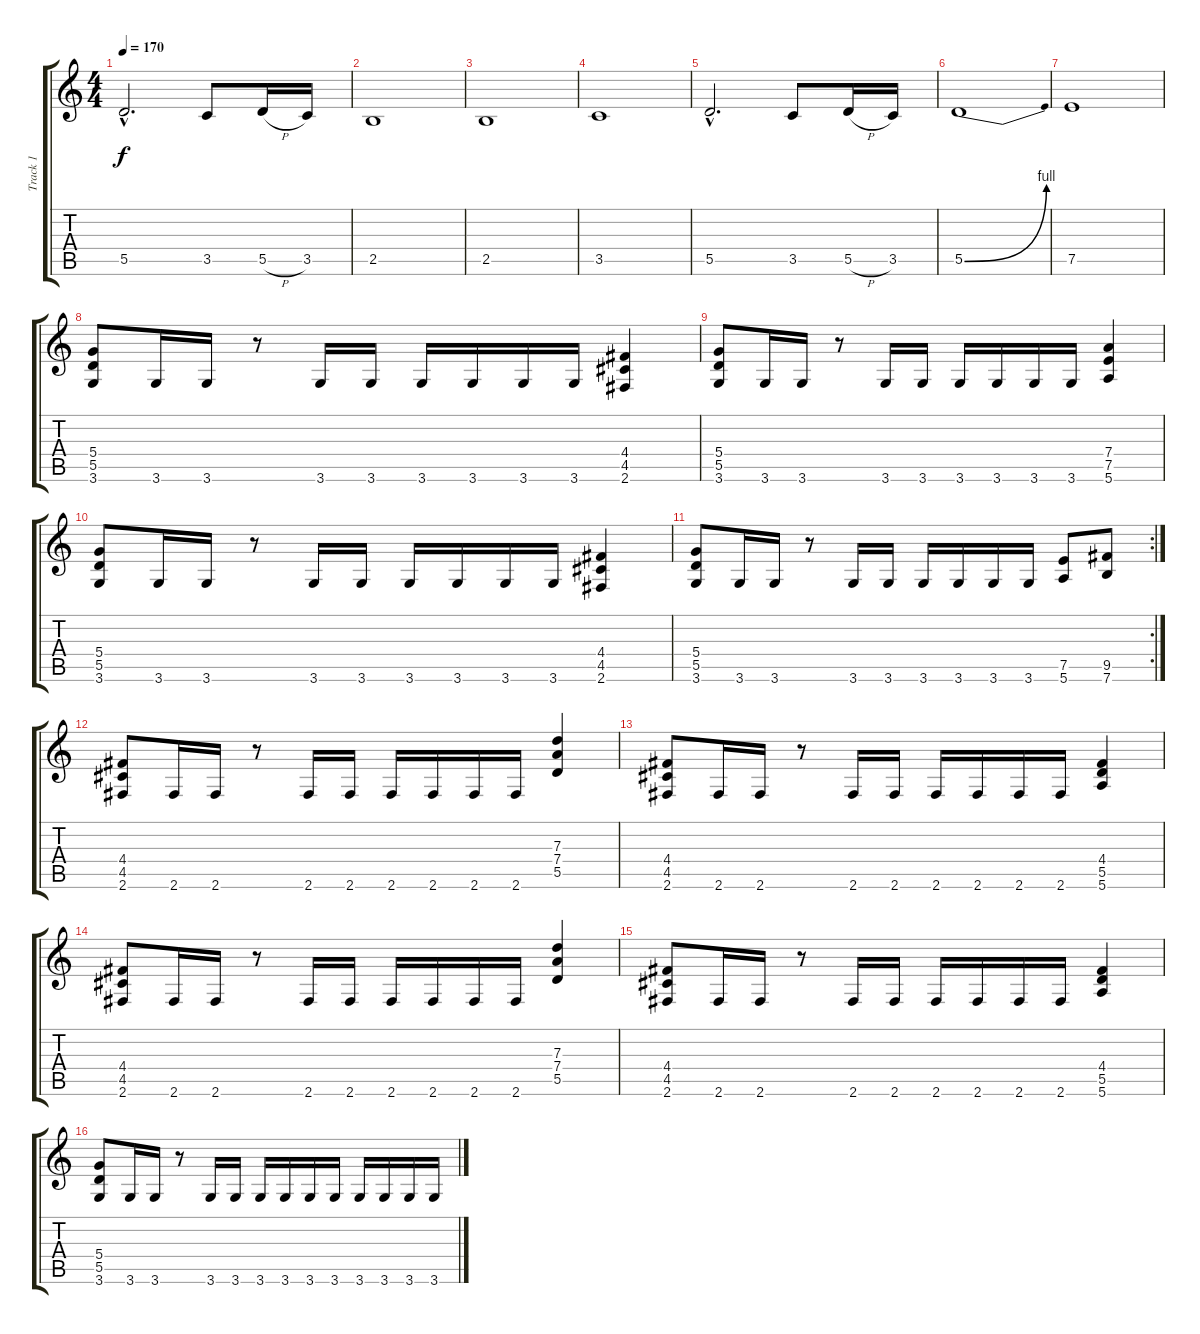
\track ("Track 1" "Track 1") {instrument distortionguitar}
\staff {score tabs}
\tuning (E4 B3 G3 D3 A2 E2) {hide}
\ts (4 4)
\tempo 170
\clef g2
\ks c
5.5{hac}.2{d dy f} 3.5.8 5.5{h}.16 3.5.16 |
2.5.1 |
2.5.1 |
3.5.1 |
5.5{hac}.2{d} 3.5.8 5.5{h}.16 3.5.16 |
5.5{be (bend 0 0 60 4)}.1 |
7.5.1 |
(5.4 5.5 3.6).8 3.6.16 3.6.16 r.8 3.6.16 3.6.16 3.6.16 3.6.16 3.6.16 3.6.16 (4.4 4.5 2.6).4 |
(5.4 5.5 3.6).8 3.6.16 3.6.16 r.8 3.6.16 3.6.16 3.6.16 3.6.16 3.6.16 3.6.16 (7.4 7.5 5.6).4 |
(5.4 5.5 3.6).8 3.6.16 3.6.16 r.8 3.6.16 3.6.16 3.6.16 3.6.16 3.6.16 3.6.16 (4.4 4.5 2.6).4 |
\rc 2
(5.4 5.5 3.6).8 3.6.16 3.6.16 r.8 3.6.16 3.6.16 3.6.16 3.6.16 3.6.16 3.6.16 (7.5 5.6).8 (9.5 7.6).8 |
(4.4 4.5 2.6).8 2.6.16 2.6.16 r.8 2.6.16 2.6.16 2.6.16 2.6.16 2.6.16 2.6.16 (7.3 7.4 5.5).4 |
(4.4 4.5 2.6).8 2.6.16 2.6.16 r.8 2.6.16 2.6.16 2.6.16 2.6.16 2.6.16 2.6.16 (4.4 5.5 5.6).4 |
(4.4 4.5 2.6).8 2.6.16 2.6.16 r.8 2.6.16 2.6.16 2.6.16 2.6.16 2.6.16 2.6.16 (7.3 7.4 5.5).4 |
(4.4 4.5 2.6).8 2.6.16 2.6.16 r.8 2.6.16 2.6.16 2.6.16 2.6.16 2.6.16 2.6.16 (4.4 5.5 5.6).4 |
(5.4 5.5 3.6).8 3.6.16 3.6.16 r.8 3.6.16 3.6.16 3.6.16 3.6.16 3.6.16 3.6.16 3.6.16 3.6.16 3.6.16 3.6.16
